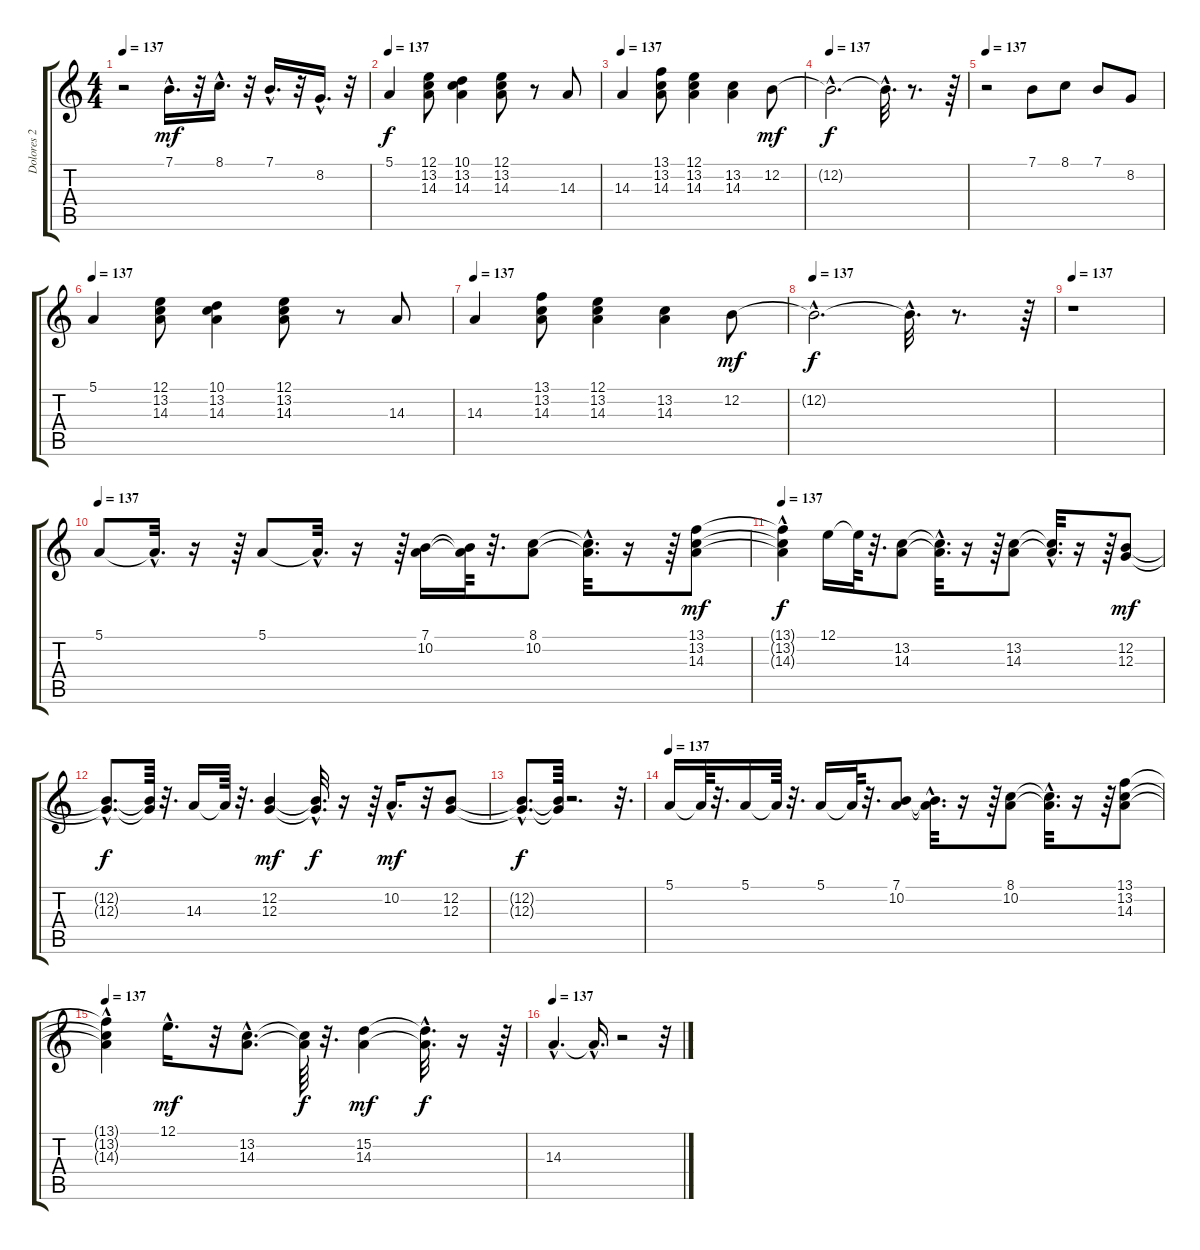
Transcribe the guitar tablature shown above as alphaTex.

\track ("Dolores 2" "Dolores 2") {instrument pad3polysynth}
\staff {score tabs}
\tuning (E4 B3 G3 D3 A2 E2) {hide}
\ts (4 4)
\tempo 137
\clef g2
\ks c
r.2{dy f} 7.1{hac}.16{d dy mf} r.32 8.1{hac}.16{d} r.32 7.1{hac}.16{d} r.32 8.2{hac}.16{d} r.32 |
\tempo 137
5.1.4{dy f} (12.1 13.2 14.3).8 (10.1 13.2 14.3).4 (12.1 13.2 14.3).8 r.8 14.3.8 |
\tempo 137
14.3.4 (13.1 13.2 14.3).8 (12.1 13.2 14.3).4 (13.2 14.3).4 12.2.8{dy mf} |
\tempo 137
12.2{hac t}.2{d dy f} 12.2{hac t}.32{d} r.8{d} r.64 |
\tempo 137
r.2 7.1.8 8.1.8 7.1.8 8.2.8 |
\tempo 137
5.1.4 (12.1 13.2 14.3).8 (10.1 13.2 14.3).4 (12.1 13.2 14.3).8 r.8 14.3.8 |
\tempo 137
14.3.4 (13.1 13.2 14.3).8 (12.1 13.2 14.3).4 (13.2 14.3).4 12.2.8{dy mf} |
\tempo 137
12.2{hac t}.2{d dy f} 12.2{hac t}.32{d} r.8{d} r.64 |
\tempo 137
r.1 |
\tempo 137
5.1.8 5.1{hac t}.32{d} r.16 r.64 5.1.8 5.1{hac t}.32{d} r.16 r.64 (7.1 10.2).16 (7.1{t} 10.2{t}).64 r.32{d} (8.1 10.2).8 (8.1{hac t} 10.2{hac t}).32{d} r.16 r.64 (13.1 13.2 14.3).8{dy mf} |
\tempo 137
(13.1{hac t} 13.2{t} 14.3{t}).4{dy f} 12.1.16 12.1{t}.64 r.32{d} (13.2 14.3).8 (13.2{hac t} 14.3{hac t}).32{d} r.16 r.64 (13.2 14.3).8 (13.2{hac t} 14.3{hac t}).32{d} r.16 r.64 (12.2 12.3).8{dy mf} |
(12.2{hac t} 12.3{hac t}).8{d dy f} (12.2{t} 12.3{t}).64 r.32{d} 14.3.16 14.3{t}.64 r.32{d} (12.2 12.3).4{dy mf} (12.2{hac t} 12.3{hac t}).32{d dy f} r.16 r.64 10.2{hac}.16{d dy mf} r.32 (12.2 12.3).8 |
(12.2{hac t} 12.3{hac t}).8{d dy f} (12.2{t} 12.3{t}).64 r.2{d} r.32{d} |
\tempo 137
5.1.16 5.1{t}.64 r.32{d} 5.1.16 5.1{t}.64 r.32{d} 5.1.16 5.1{t}.64 r.32{d} (7.1 10.2).8 (7.1{hac t} 10.2{hac t}).32{d} r.16 r.64 (8.1 10.2).8 (8.1{hac t} 10.2{hac t}).32{d} r.16 r.64 (13.1 13.2 14.3).8 |
\tempo 137
(13.1{hac t} 13.2{t} 14.3{t}).4 12.1{hac}.16{d dy mf} r.32 (13.2{hac} 14.3{hac}).8{d} (13.2{t} 14.3{t}).64{dy f} r.32{d} (15.2 14.3).4{dy mf} (15.2{hac t} 14.3{hac t}).32{d dy f} r.16 r.64 |
\tempo 137
14.3{hac}.4{d} 14.3{hac t}.16{d} r.2 r.32
